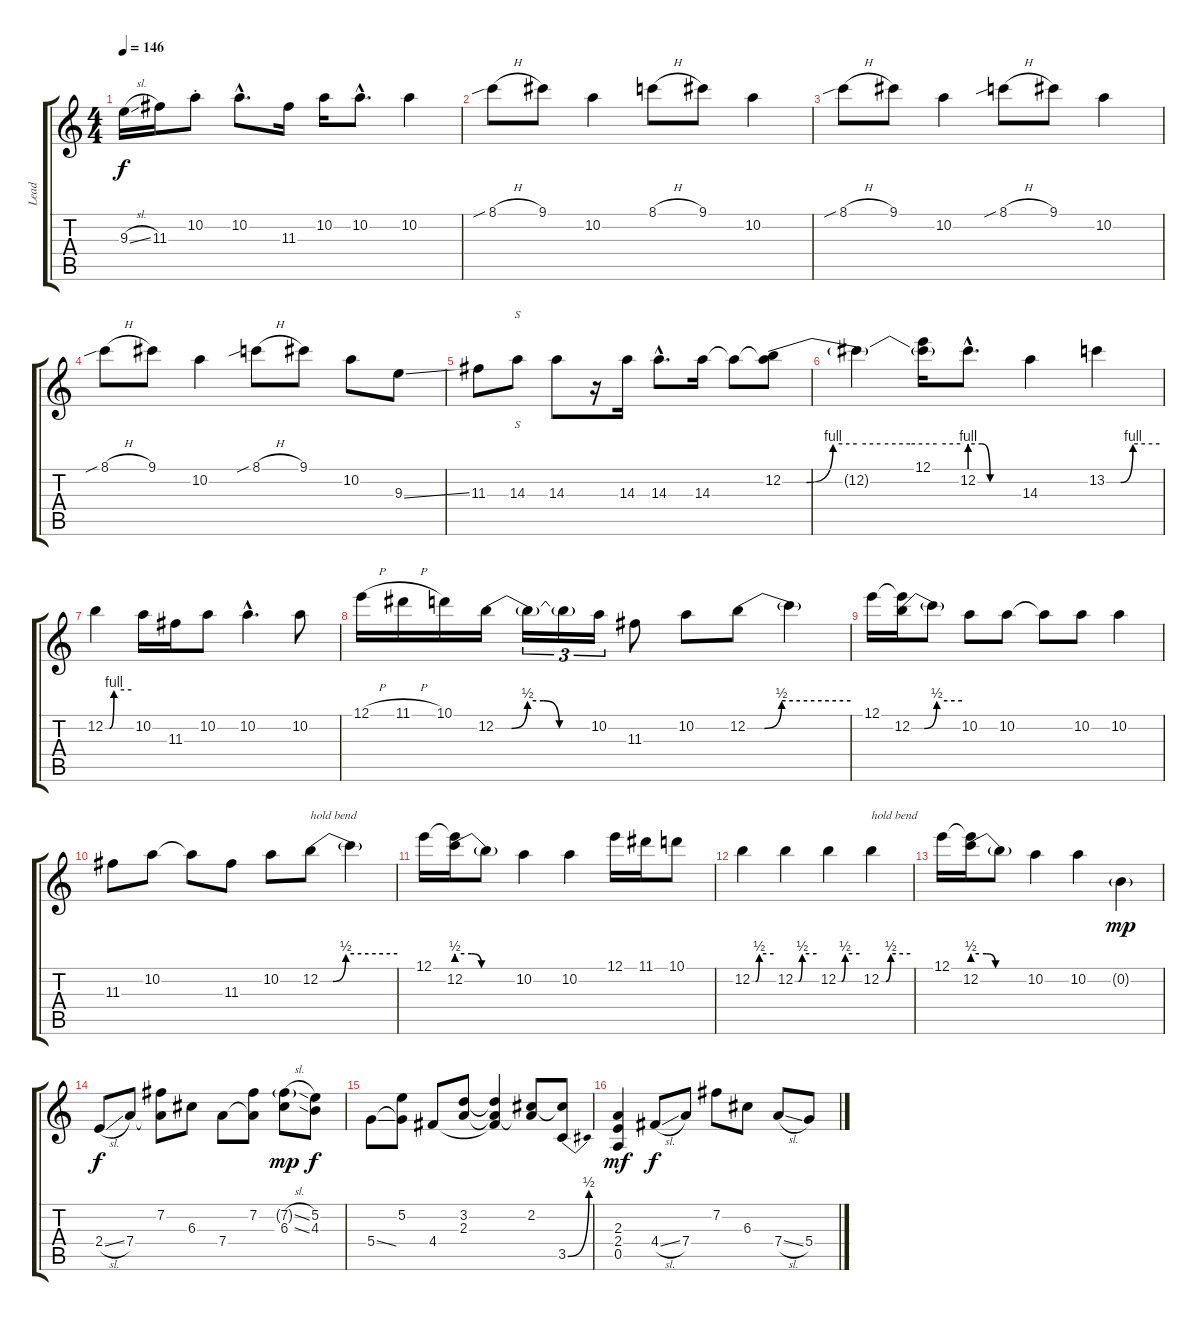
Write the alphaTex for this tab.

\track ("Lead" "Lead") {instrument overdrivenguitar}
\staff {score tabs}
\tuning (E4 B3 G3 D3 A2 E2) {hide}
\ts (4 4)
\tempo 146
\clef g2
\ks c
9.3{sl}.16{dy f} 11.3.16 10.2{st}.8 10.2{hac}.8{d} 11.3.16 10.2.16 10.2{hac}.8{d} 10.2.4 |
8.1{sib h}.8 9.1.8 10.2.4 8.1{h}.8 9.1.8 10.2.4 |
8.1{sib h}.8 9.1.8 10.2.4 8.1{sib h}.8 9.1.8 10.2.4 |
8.1{sib h}.8 9.1.8 10.2.4 8.1{sib h}.8 9.1.8 10.2.8 9.3{ss}.8 |
11.3.8 14.3.8{s} 14.3.8 r.16 14.3.16 14.3{hac}.8{d} 14.3.16 14.3{t}.8 (12.2{be (custom 0 0 8 0 17 4 25 4 33 4 43 4 52 4 60 4)} 14.3{t}).8 |
12.2{t}.4 (12.1 12.2{t}).16 12.2{be (custom 0 4 15 4 25 0 40 0 60 0) hac}.8{d} 14.3.4 13.2{be (custom 0 0 16 0 30 4 60 4)}.4 |
12.2{be (custom 0 0 10 0 20 4 60 4)}.4 10.2.16 11.3.16 10.2.8 10.2{hac}.4{d} 10.2.8 |
12.1{h}.16 11.1{h}.16 10.1.16 12.2{be (custom 0 0 10 0 20 2 30 2 40 0 45 0 60 0)}.16 12.2{t}.16{tu (3 2)} 12.2{t}.16{tu (3 2)} 10.2.16{tu (3 2)} 11.3.8 10.2.8 12.2{be (custom 0 0 10 0 20 2 60 2)}.8 12.2{t}.4 |
12.1.16 (12.1{t} 12.2{be (custom 0 0 15 0 30 2 60 2)}).16 12.2{t}.8 10.2.8 10.2.8 10.2{t}.8 10.2.8 10.2.4 |
11.3.8 10.2.8 10.2{t}.8 11.3.8 10.2.8 12.2{be (custom 0 0 10 0 20 2 60 2)}.8{txt "hold bend"} 12.2{t}.4 |
12.1.16 (12.1{t} 12.2{be (custom 0 2 15 2 25 0 40 0 60 0)}).16 12.2{t}.8 10.2.4 10.2.4 12.1.16 11.1.16 10.1.8 |
12.2{be (custom 0 0 10 0 20 2 60 2)}.4 12.2{be (custom 0 0 10 0 20 2 60 2)}.4 12.2{be (custom 0 0 10 0 20 2 60 2)}.4 12.2{be (custom 0 0 10 0 20 2 60 2)}.4{txt "hold bend"} |
12.1.16 (12.1{t} 12.2{be (custom 0 2 15 2 25 0 40 0 60 0)}).16 12.2{t}.8 10.2.4 10.2.4 0.2{g}.4{dy mp} |
2.4{sl}.8{dy f} 7.4.8 (7.2 7.4{t}).8 6.3.8 7.4.8 (7.2 7.4{t}).8 (7.2{sl g} 6.3{ss}).8{dy mp} (5.2 4.3).8{dy f} |
5.4{ss}.8 (5.2 5.4{t}).8 4.4.8 (3.2 2.3).8 (3.2{t} 2.3{t} 4.4{t}).4 (2.2 2.3{t}).8 (2.2{t} 3.5{be (bend 0 0 60 2)}).8 |
(2.3 2.4 0.5).4{dy mf} 4.4{sl}.8{dy f} 7.4.8 7.2.8 6.3.8 7.4{sl}.8 5.4.8
